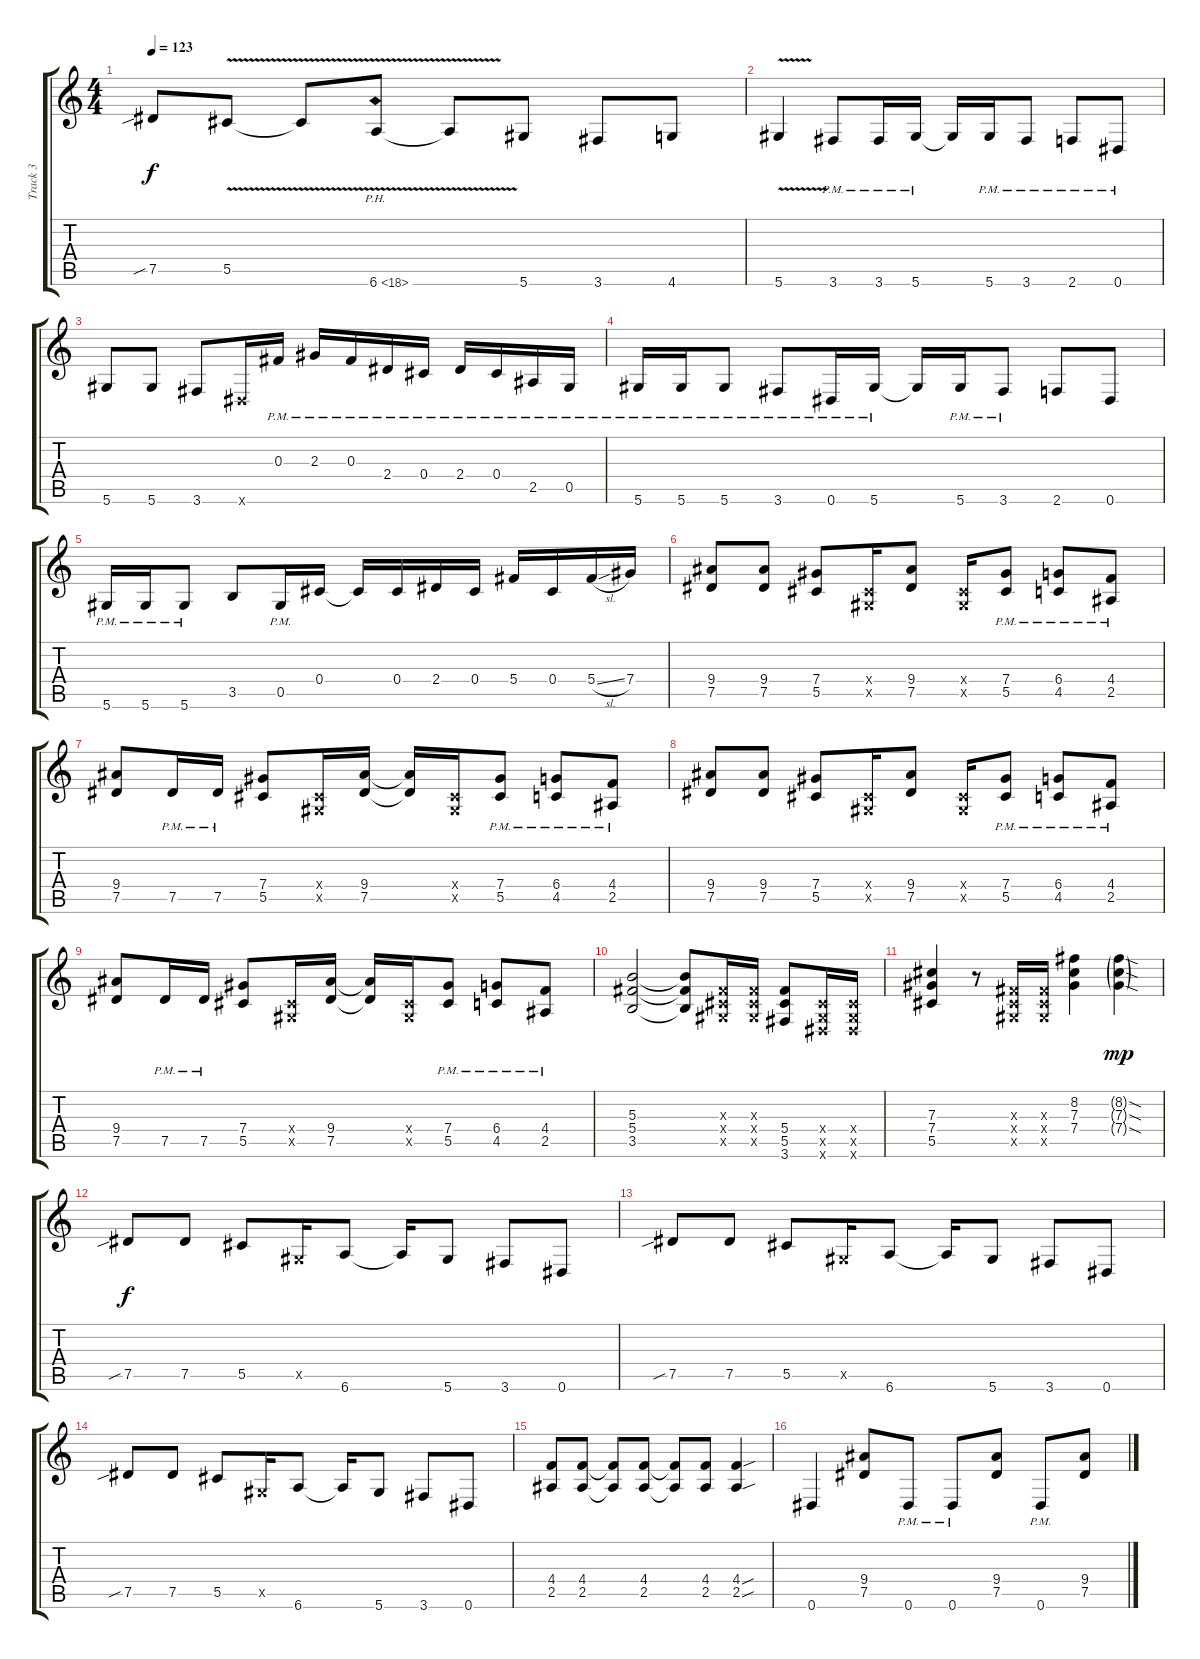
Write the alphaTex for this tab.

\track ("Track 3" "Track 3") {instrument distortionguitar}
\staff {score tabs}
\tuning (Eb4 Bb3 Gb3 Db3 Ab2 Eb2) {hide}
\ts (4 4)
\tempo 123
\clef g2
\ks c
7.5{sib}.8{dy f} 5.5{v}.8 5.5{t}.8 6.6{ph 12 v}.8 6.6{t}.8 5.6.8 3.6.8 4.6.8 |
5.6{v}.4 3.6{pm}.8 3.6{pm}.16 5.6{pm}.16 5.6{t}.16 5.6{pm}.16 3.6{pm}.8 2.6{pm}.8 0.6{pm}.8 |
5.6.8 5.6.8 3.6.8 0.6{x}.16 0.3{pm}.16 2.3{pm}.16 0.3{pm}.16 2.4{pm}.16 0.4{pm}.16 2.4{pm}.16 0.4{pm}.16 2.5{pm}.16 0.5{pm}.16 |
5.6{pm}.16 5.6{pm}.16 5.6{pm}.8 3.6{pm}.8 0.6{pm}.16 5.6{pm}.16 5.6{t}.16 5.6{pm}.16 3.6{pm}.8 2.6.8 0.6.8 |
5.6{pm}.16 5.6{pm}.16 5.6{pm}.8 3.5.8 0.5{pm}.16 0.4.16 0.4{t}.16 0.4.16 2.4.16 0.4.16 5.4.16 0.4.16 5.4{sl}.16 7.4.16 |
(9.4 7.5).8 (9.4 7.5).8 (7.4 5.5).8 (0.4{x} 0.5{x}).16 (9.4 7.5).8 (0.4{x} 0.5{x}).16 (7.4 5.5{pm}).8 (6.4 4.5{pm}).8 (4.4 2.5{pm}).8 |
(9.4 7.5).8 7.5{pm}.16 7.5{pm}.16 (7.4 5.5).8 (0.4{x} 0.5{x}).16 (9.4 7.5).16 (9.4{t} 7.5{t}).16 (0.4{x} 0.5{x}).16 (7.4{pm} 5.5).8 (6.4{pm} 4.5).8 (4.4{pm} 2.5).8 |
(9.4 7.5).8 (9.4 7.5).8 (7.4 5.5).8 (0.4{x} 0.5{x}).16 (9.4 7.5).8 (0.4{x} 0.5{x}).16 (7.4 5.5{pm}).8 (6.4 4.5{pm}).8 (4.4 2.5{pm}).8 |
(9.4 7.5).8 7.5{pm}.16 7.5{pm}.16 (7.4 5.5).8 (0.4{x} 0.5{x}).16 (9.4 7.5).16 (9.4{t} 7.5{t}).16 (0.4{x} 0.5{x}).16 (7.4{pm} 5.5).8 (6.4{pm} 4.5).8 (4.4{pm} 2.5).8 |
(5.3 5.4 3.5).2 (5.3{t} 5.4{t} 3.5{t}).8 (0.3{x} 0.4{x} 0.5{x}).16 (0.3{x} 0.4{x} 0.5{x}).16 (5.4 5.5 3.6).8 (0.4{x} 0.5{x} 0.6{x}).16 (0.4{x} 0.5{x} 0.6{x}).16 |
(7.3 7.4 5.5).4 r.8 (0.3{x} 0.4{x} 0.5{x}).16 (0.3{x} 0.4{x} 0.5{x}).16 (8.2 7.3 7.4).4 (8.2{sod g} 7.3{sod g} 7.4{sod g}).4{dy mp} |
7.5{sib}.8{dy f} 7.5.8 5.5.8 0.5{x}.16 6.6.8 6.6{t}.16 5.6.8 3.6.8 0.6.8 |
7.5{sib}.8 7.5.8 5.5.8 0.5{x}.16 6.6.8 6.6{t}.16 5.6.8 3.6.8 0.6.8 |
7.5{sib}.8 7.5.8 5.5.8 0.5{x}.16 6.6.8 6.6{t}.16 5.6.8 3.6.8 0.6.8 |
(4.4 2.5).8 (4.4 2.5).8 (4.4{t} 2.5{t}).8 (4.4 2.5).8 (4.4{t} 2.5{t}).8 (4.4 2.5).8 (4.4{sou} 2.5{sou}).4 |
0.6.4 (9.4 7.5).8 0.6{pm}.8 0.6{pm}.8 (9.4 7.5).8 0.6{pm}.8 (9.4 7.5).8
